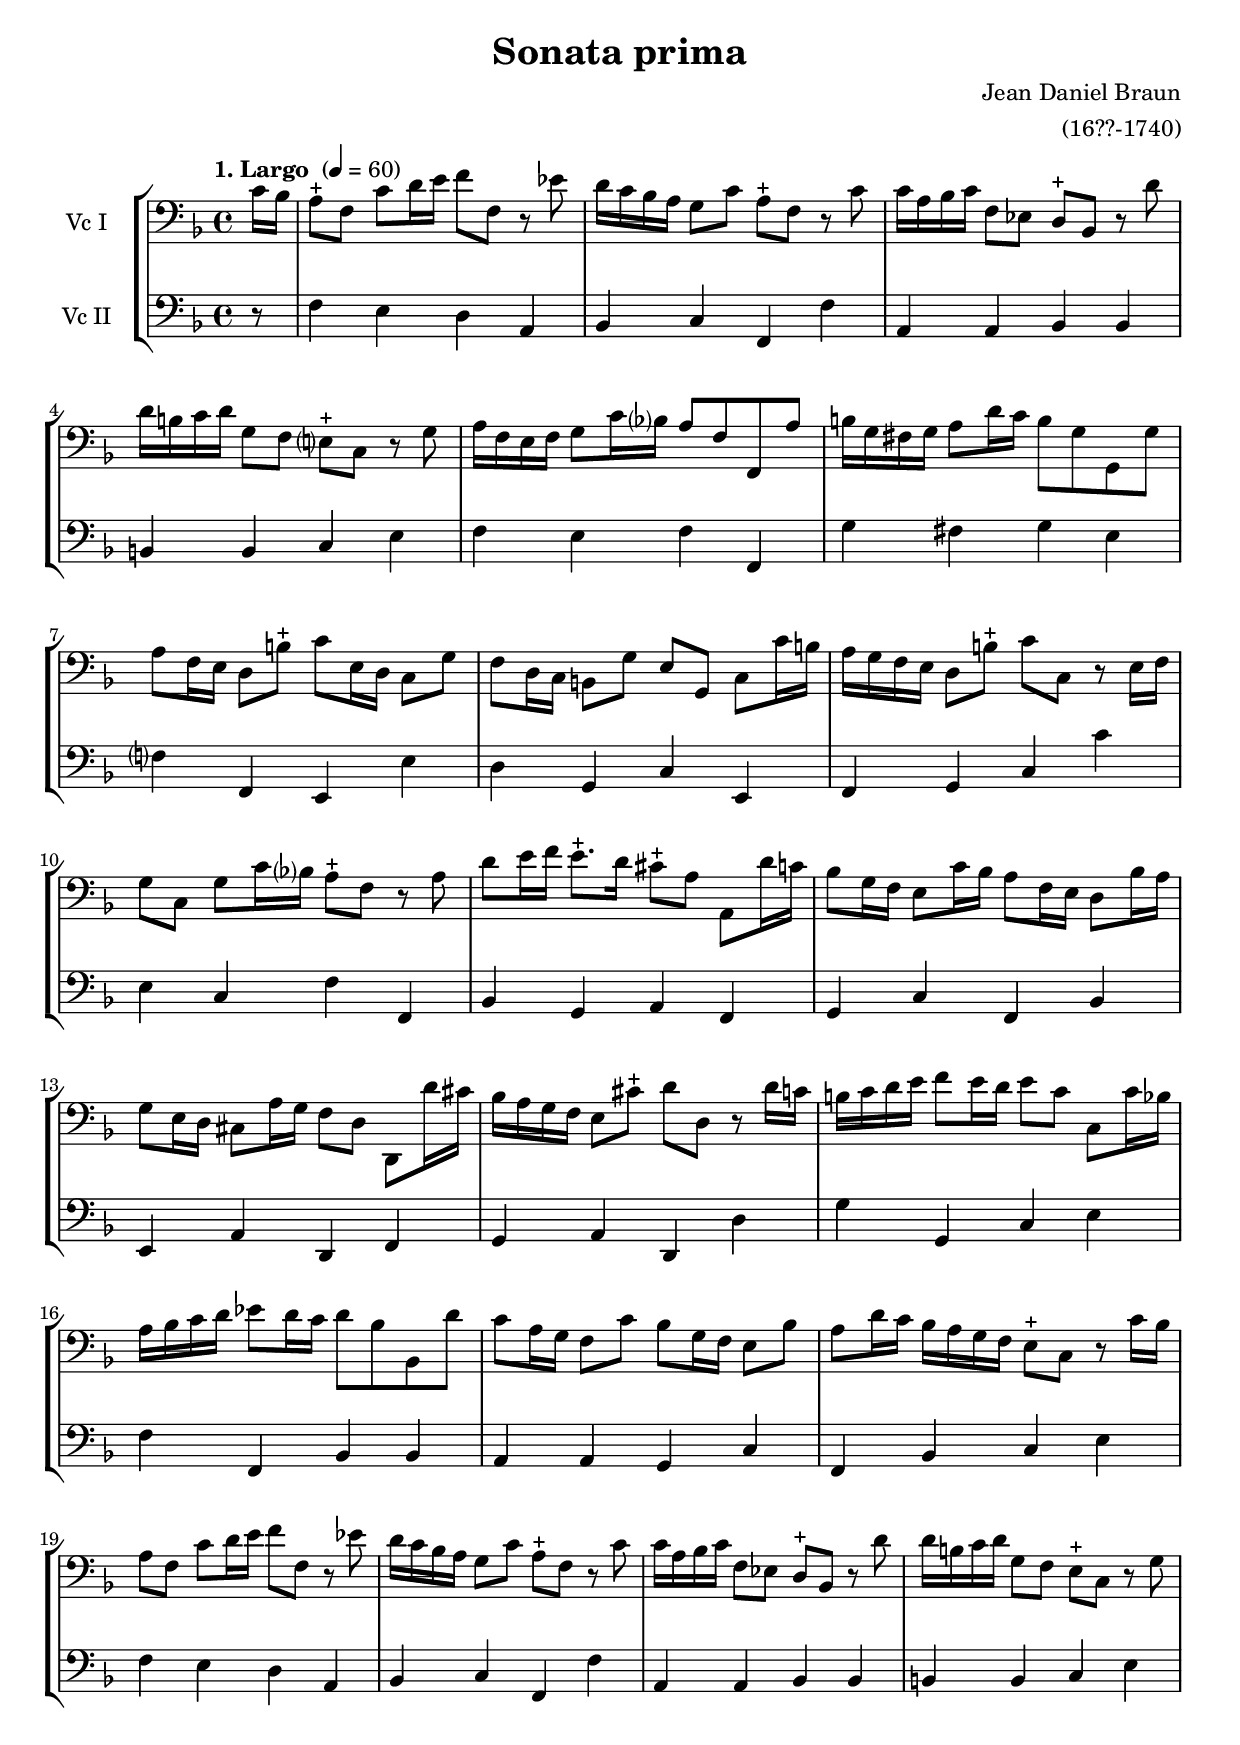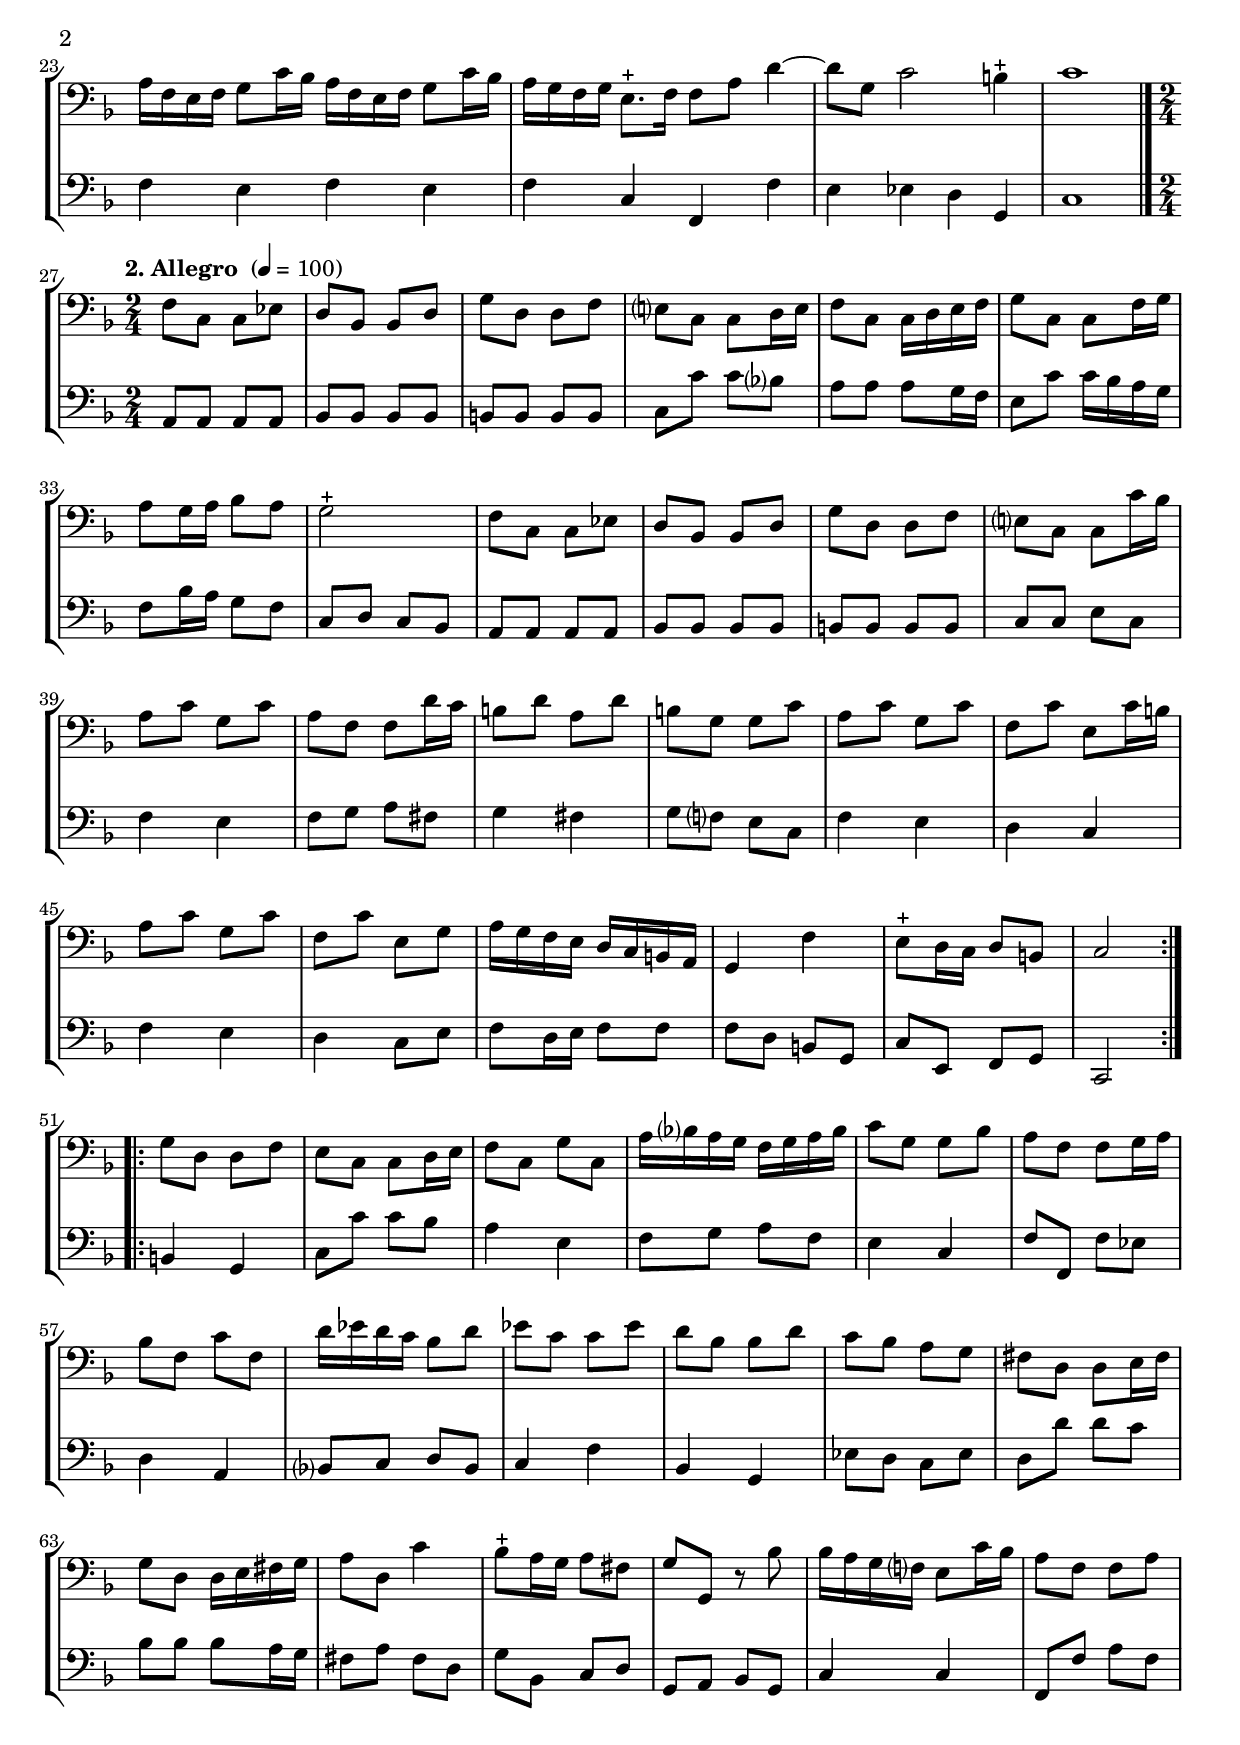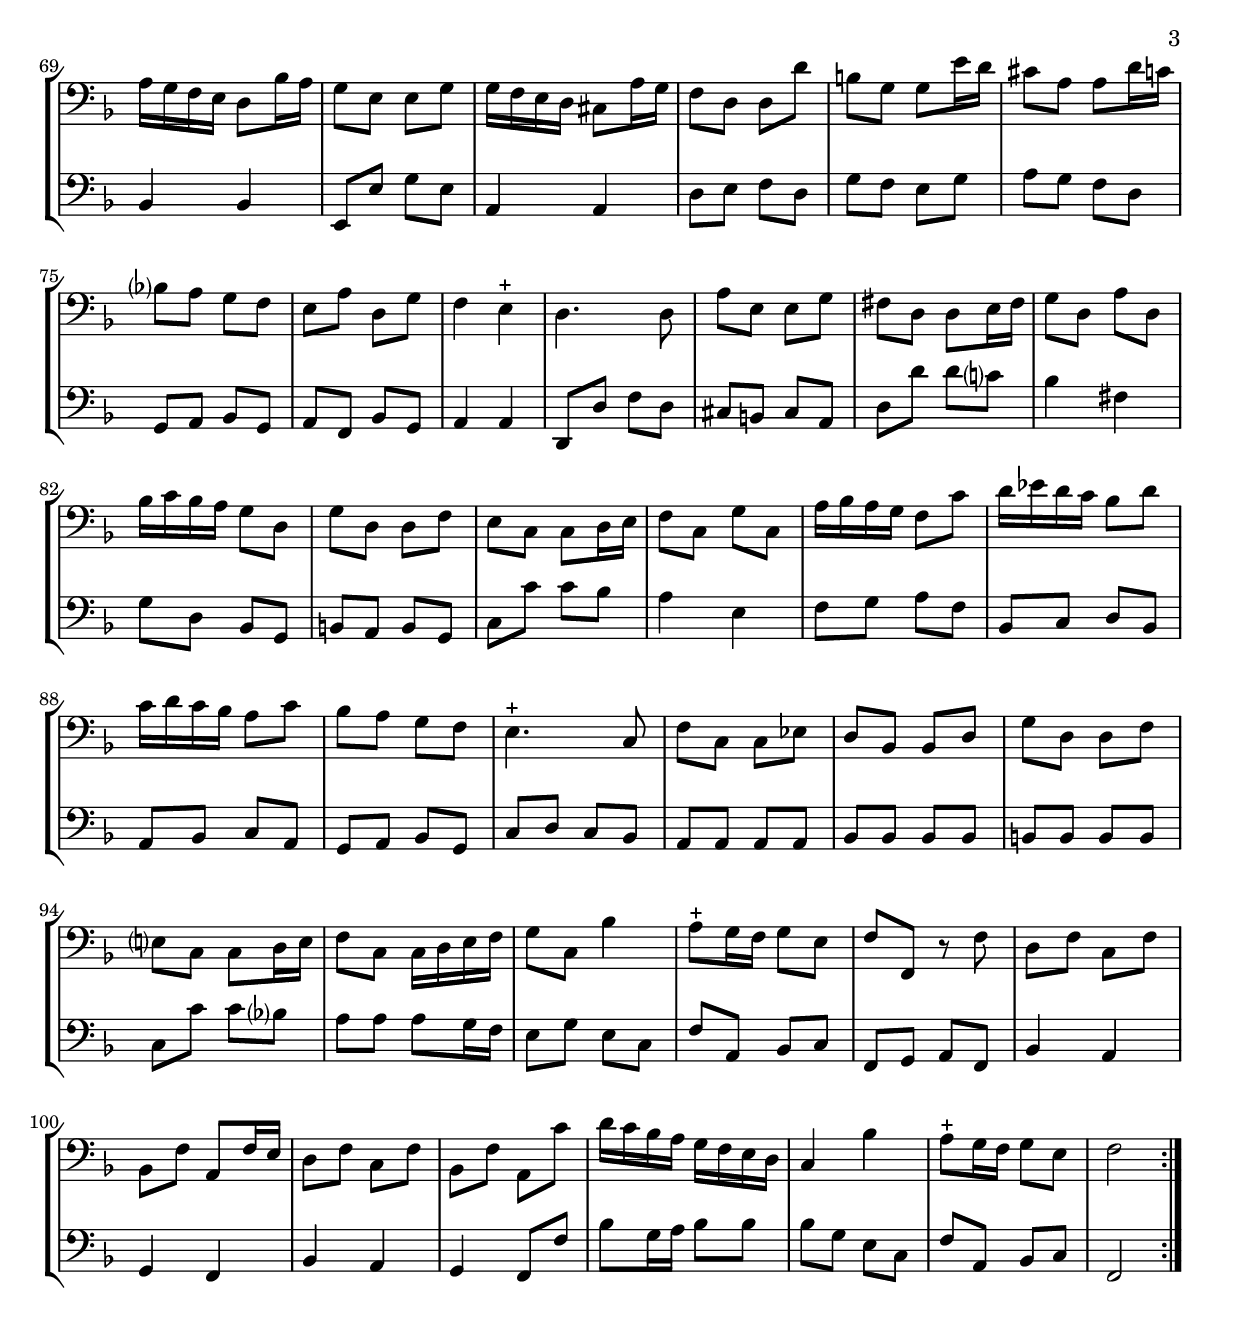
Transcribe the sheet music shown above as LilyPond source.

\version "2.14.2"
\include "deutsch.ly"

#(set-global-staff-size 20)

\header {
  title = "Sonata prima"
  composer = "Jean Daniel Braun"
  arranger = "(16??-1740)"
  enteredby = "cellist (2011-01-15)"
}

voiceconsts = {
  \key f \major
  \clef "bass"
% \numericTimeSignature
  \compressFullBarRests
}

%minstr = "harpsichord"
%mihi = "clarinet"
%minstr = "accordion"
milo = "bassoon"

dim = \markup \italic "dim."

va = \relative c' {
  \voiceconsts

  \tempo "1. Largo " 4=60
  \partial 8 c16 b
  a8-+ f c' d16 e f8 f, r es'
  d16 c b a g8 c a-+ f r c'
  c16 a b c f,8 es d-+ b r d'
  d16 h c d g,8 f e?-+ c r g'

  a16 f e f g8 c16 b? a8 f f, a'
  h16 g fis g a8 d16 c h8 g g, g'
  a f16 e d8 h'-+ c e,16 d c8 g'
  f d16 c h8 g' e g, c c'16 h

  a g f e d8 h'-+ c c, r e16 f
  g8 c, g' c16 b? a8-+ f r a
  d e16 f e8.-+ d16 cis8-+ a a, d'16 c
  b8 g16 f e8 c'16 b a8 f16 e d8 b'16 a

  g8 e16 d cis8 a'16 g f8 d d, d''16 cis
  b a g f e8 cis'-+ d d, r d'16 c
  h c d e f8 e16 d e8 c c, c'16 b
  a b c d es8 d16 c d8 b b, d'

  c a16 g f8 c' b g16 f e8 b'
  a d16 c b a g f e8-+ c r c'16 b
  a8 f c' d16 e f8 f, r es'
  d16 c b a g8 c a-+ f r c'
  c16 a b c f,8 es d-+ b r d'

  d16 h c d g,8 f e-+ c r g'
  a16 f e f g8 c16 b a f e f g8 c16 b
  a g f g e8.-+ f16 f8 a d4~
  d8 g, c2 h4-+
  c1 \bar "|."

  \break \tempo "2. Allegro " 4=100 \time 2/4
  \repeat volta 2 {
    f,8 c c es
    d b b d
    g d d f
    e? c c d16 e
    f8 c c16 d e f
    g8 c, c f16 g
    a8 g16 a b8 a
    g2-+

    f8 c c es
    d b b d
    g d d f
    e? c c c'16 b
    a8 c g c
    a f f d'16 c
    h8 d a d
    h g g c
    a c g c

    f, c' e, c'16 h
    a8 c g c
    f, c' e, g
    a16 g f e d c h a
    g4 f'
    e8-+ d16 c d8 h
    c2
  }
  \repeat volta 2 {
    g'8 d d f
    e c c d16 e
    f8 c g' c,

    a'16 b? a g f g a b
    c8 g g b
    a f f g16 a
    b8 f c' f,
    d'16 es d c b8 d
    es c c es
    d b b d
    c b a g
    fis d d e16 fis

    g8 d d16 e fis g
    a8 d, c'4
    b8-+ a16 g a8 fis
    g g, r b'
    b16 a g f? e8 c'16 b
    a8 f f a
    a16 g f e d8 b'16 a
    g8 e e g
    g16 f e d cis8 a'16 g

    f8 d d d'
    h g g e'16 d
    cis8 a a d16 c
    b?8 a g f
    e a d, g
    f4 e-+
    d4. d8
    a' e e g
    fis d d e16 fis

    g8 d a' d,
    b'16 c b a g8 d
    g d d f
    e c c d16 e
    f8 c g' c,
    a'16 b a g f8 c'
    d16 es d c b8 d
    c16 d c b a8 c

    b a g f
    e4.-+ c8
    f c c es
    d b b d
    g d d f
    e? c c d16 e
    f8 c c16 d e f
    g8 c, b'4
    a8-+ g16 f g8 e

    f8 f, r f'
    d f c f
    b, f' a, f'16 e
    d8 f c f
    b, f' a, c'
    d16 c b a g f e d
    c4 b'
    a8-+ g16 f g8 e
    f2
  }
}

vb = \relative c {
  \voiceconsts

  \tempo "1. Largo " 4=60
  \partial 8 r8
  f4 e d a
  b c f, f'
  a, a b b
  h h c e

  f e f f,
  g' fis g e
  f? f, e e'
  d g, c e,

  f g c c'
  e, c f f,
  b g a f
  g c f, b

  e, a d, f
  g a d, d'
  g g, c e
  f f, b b

  a a g c
  f, b c e
  f e d a
  b c f, f'
  a, a b b

  h h c e
  f e f e
  f c f, f'
  e es d g,
  c1 \bar "|."

  \break \tempo "2. Allegro " 4=100 \time 2/4
  \repeat volta 2 {
    a8 a a a
    b b b b
    h h h h
    c c' c b?
    a a a g16 f
    e8 c' c16 b a g
    f8 b16 a g8 f
    c d c b

    a a a a
    b b b b
    h h h h
    c c e c
    f4 e
    f8 g a fis
    g4 fis
    g8 f? e c
    f4 e

    d c
    f e
    d c8 e
    f d16 e f8 f
    f d h g
    c e, f g
    c,2
  }

  \repeat volta 2 {
    h'4 g
    c8 c' c b
    a4 e

    f8 g a f
    e4 c
    f8 f, f' es
    d4 a
    b?8 c d b
    c4 f
    b, g
    es'8 d c es
    d d' d c

    b b b a16 g
    fis8 a fis d
    g b, c d
    g, a b g
    c4 c
    f,8 f' a f
    b,4 b
    e,8 e' g e
    a,4 a

    d8 e f d
    g f e g
    a g f d
    g, a b g
    a f b g
    a4 a
    d,8 d' f d
    cis h cis a
    d d' d c?

    b4 fis
    g8 d b g
    h a h g
    c c' c b
    a4 e
    f8 g a f
    b, c d b
    a b c a

    g a b g
    c d c b
    a a a a
    b b b b
    h h h h
    c c' c b?
    a a a g16 f
    e8 g e c
    f a, b c

    f, g a f
    b4 a
    g f
    b a
    g f8 f'
    b g16 a b8 b
    b g e c
    f a, b c
    f,2
  }
}


music = \new StaffGroup <<
      \new Staff {
	\set Staff.midiInstrument = \milo
	\set Staff.instrumentName = #"Vc I"
	\transpose f f { \va }
      }

      \new Staff {
	\set Staff.midiInstrument = \milo
	\set Staff.instrumentName = #"Vc II"
	\transpose f f { \vb }
      }
>>

\book {
  \score {
    \music
    \layout {}
  }

  \score {
    \unfoldRepeats \music

    \midi {
      \context {
        \Score
      }
    }
  }
}
